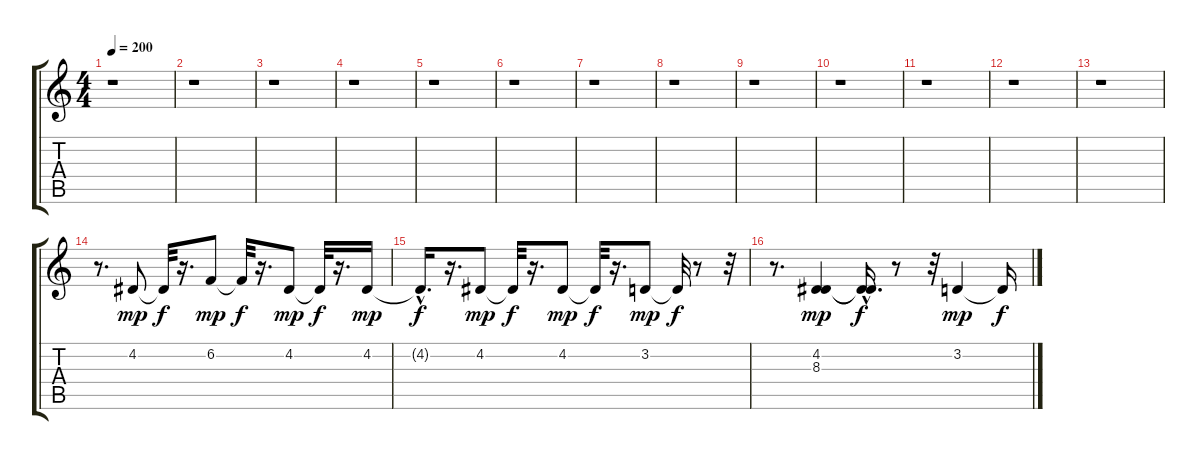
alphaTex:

\track "" {instrument clarinet}
\staff {score tabs}
\tuning (E4 B3 G3 D3 A2 E2) {hide}
\ts (4 4)
\tempo 200
\clef g2
\ks c
r.1{dy f} |
r.1 |
r.1 |
r.1 |
r.1 |
r.1 |
r.1 |
r.1 |
r.1 |
r.1 |
r.1 |
r.1 |
r.1 |
r.8{d} 4.2.8{dy mp} 4.2{t}.32{dy f} r.16{d} 6.2.8{dy mp} 6.2{t}.32{dy f} r.16{d} 4.2.8{dy mp} 4.2{t}.32{dy f} r.16{d} 4.2.16{dy mp} |
4.2{hac t}.16{d dy f} r.16{d} 4.2.8{dy mp} 4.2{t}.32{dy f} r.16{d} 4.2.8{dy mp} 4.2{t}.32{dy f} r.16{d} 3.2.8{dy mp} 3.2{t}.32{dy f} r.8 r.32 |
r.8{d} (4.2 8.3).4{dy mp} (4.2{hac t} 8.3{hac t}).16{d dy f} r.8 r.32 3.2.4{dy mp} 3.2{t}.16{dy f}
